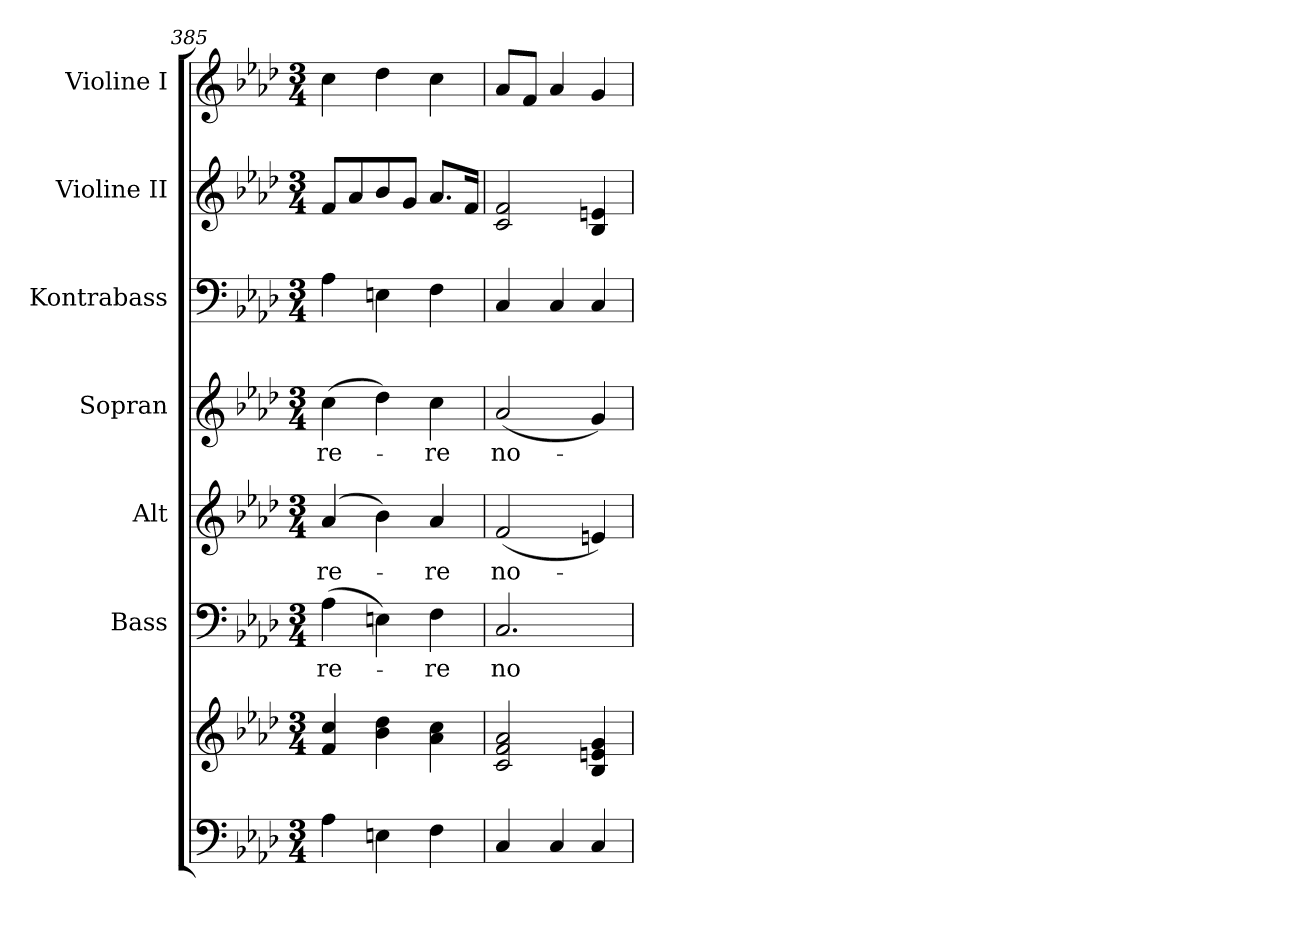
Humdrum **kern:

**kern	**kern	**kern	**text	**kern	**text	**kern	**text	**kern	**kern	**kern
*part7	*part7	*part6	*part6	*part5	*part5	*part4	*part4	*part3	*part2	*part1
*staff8	*staff7	*staff6	*staff6	*staff5	*staff5	*staff4	*staff4	*staff3	*staff2	*staff1
*	*	*I"Bass	*	*I"Alt	*	*I"Sopran	*	*I"Kontrabass	*I"Violine II	*I"Violine I
*	*	*I'B.	*	*I'A.	*	*I'S.	*	*I'Kb.	*I'Vl. II	*I'Vl. I
!!LO:LB:g=z
*clefF4	*clefG2	*clefF4	*	*clefG2	*	*clefG2	*	*clefF4	*clefG2	*clefG2
*	*	*	*	*	*	*	*	*ITrd7c12	*	*
*k[b-e-a-d-]	*k[b-e-a-d-]	*k[b-e-a-d-]	*	*k[b-e-a-d-]	*	*k[b-e-a-d-]	*	*k[b-e-a-d-]	*k[b-e-a-d-]	*k[b-e-a-d-]
*A-:	*A-:	*A-:	*	*A-:	*	*A-:	*	*A-:	*A-:	*A-:
*M3/4	*M3/4	*M3/4	*	*M3/4	*	*M3/4	*	*M3/4	*M3/4	*M3/4
=385	=385	=385	=385	=385	=385	=385	=385	=385	=385	=385
!	!	!	!LO:LY:b	!	!LO:LY:b	!	!LO:LY:b	!	!	!
4A-\	4f/ 4cc/	(>4A-\	-re-	(4a-/	-re-	(>4cc\	-re-	4AA-\	8f/L	4cc\
.	.	.	.	.	.	.	.	.	8a-/	.
4En\	4b-\ 4dd-\	4En\)	.	4b-\)	.	4dd-\)	.	4EEn\	8b-/	4dd-\
.	.	.	.	.	.	.	.	.	8g/J	.
!	!	!	!LO:LY:b	!	!LO:LY:b	!	!LO:LY:b	!	!	!
4F\	4a-\ 4cc\	4F\	-re	4a-/	-re	4cc\	-re	4FF\	8.a-/L	4cc\
.	.	.	.	.	.	.	.	.	16f/Jk	.
=386	=386	=386	=386	=386	=386	=386	=386	=386	=386	=386
!	!	!	!LO:LY:b	!	!LO:LY:b	!	!LO:LY:b	!	!	!
4C/	2c/ 2f/ 2a-/	2.C/	no-	(<2f/	no-	(<2a-/	no-	4CC/	2c/ 2f/	8a-/L
.	.	.	.	.	.	.	.	.	.	8f/J
4C/	.	.	.	.	.	.	.	4CC/	.	4a-/
4C/	4B-/ 4en/ 4g/	.	.	4en/)	.	4g/)	.	4CC/	4B-/ 4en/	4g/
=	=	=	=	=	=	=	=	=	=	=
*-	*-	*-	*-	*-	*-	*-	*-	*-	*-	*-
